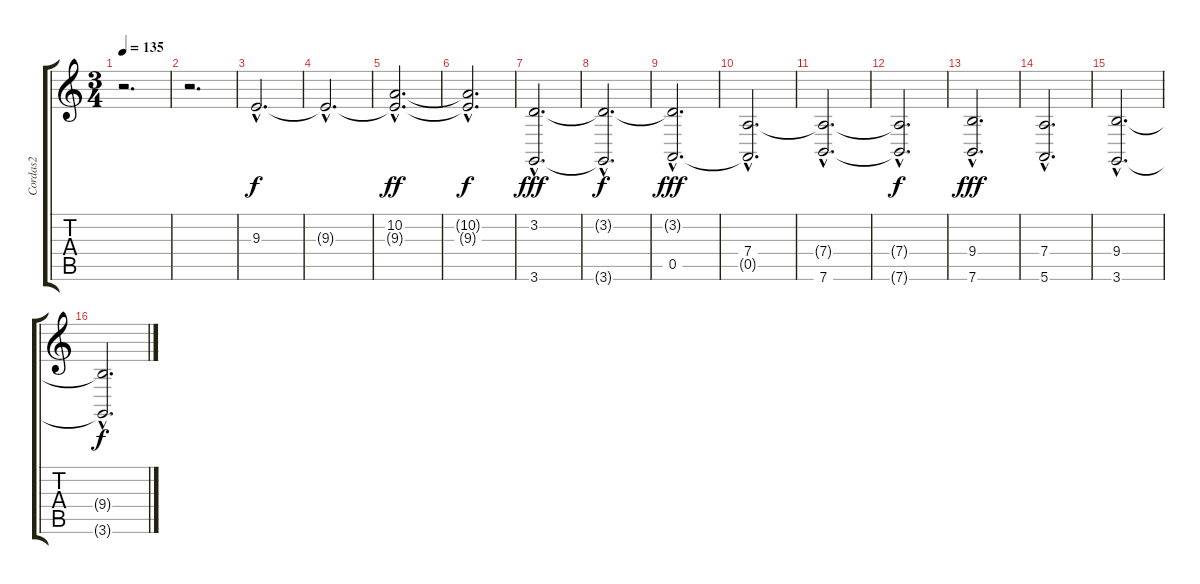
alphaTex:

\track ("Cordas2" "Cordas2") {instrument stringensemble1}
\staff {score tabs}
\tuning (E4 B3 G3 D3 A2 E2) {hide}
\ts (3 4)
\tempo 135
\clef g2
\ks c
r.2{d dy f} |
r.2{d} |
9.3{hac}.2{d} |
9.3{hac t}.2{d} |
(10.2{hac} 9.3{hac t}).2{d dy ff} |
(10.2{hac t} 9.3{hac t}).2{d dy f} |
(3.2{hac} 3.6{hac}).2{d dy fff} |
(3.2{hac t} 3.6{hac t}).2{d dy f} |
(3.2{hac t} 0.5{hac}).2{d dy fff} |
(7.4{hac} 0.5{hac t}).2{d} |
(7.4{hac t} 7.6{hac}).2{d} |
(7.4{hac t} 7.6{hac t}).2{d dy f} |
(9.4{hac} 7.6{hac}).2{d dy fff} |
(7.4{hac} 5.6{hac}).2{d} |
(9.4{hac} 3.6{hac}).2{d} |
(9.4{hac t} 3.6{hac t}).2{d dy f}
